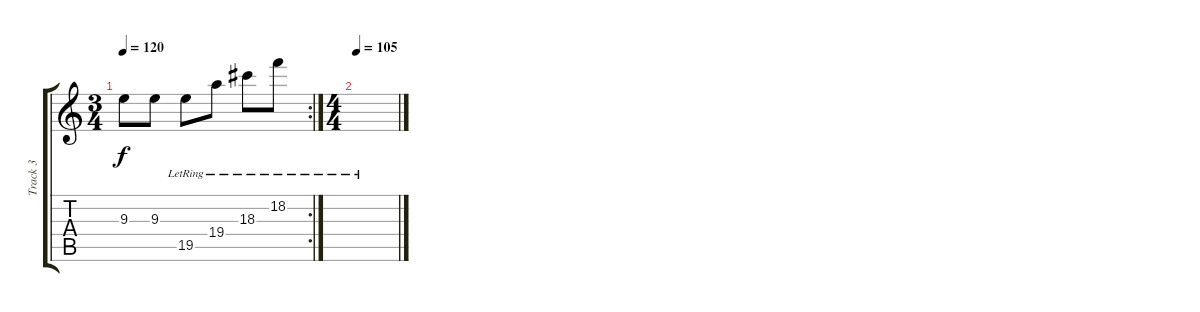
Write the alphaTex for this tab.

\track ("Track 3" "Track 3") {instrument acousticguitarnylon}
\staff {score tabs}
\tuning (E4 B3 G3 D3 A2 E2) {hide}
\rc 2
\ts (3 4)
\tempo 120
\clef g2
\ks c
9.3.8{dy f} 9.3.8 19.5{lr}.8 19.4{lr}.8 18.3{lr}.8 18.2{lr}.8 |
\ts (4 4)
\tempo 105
